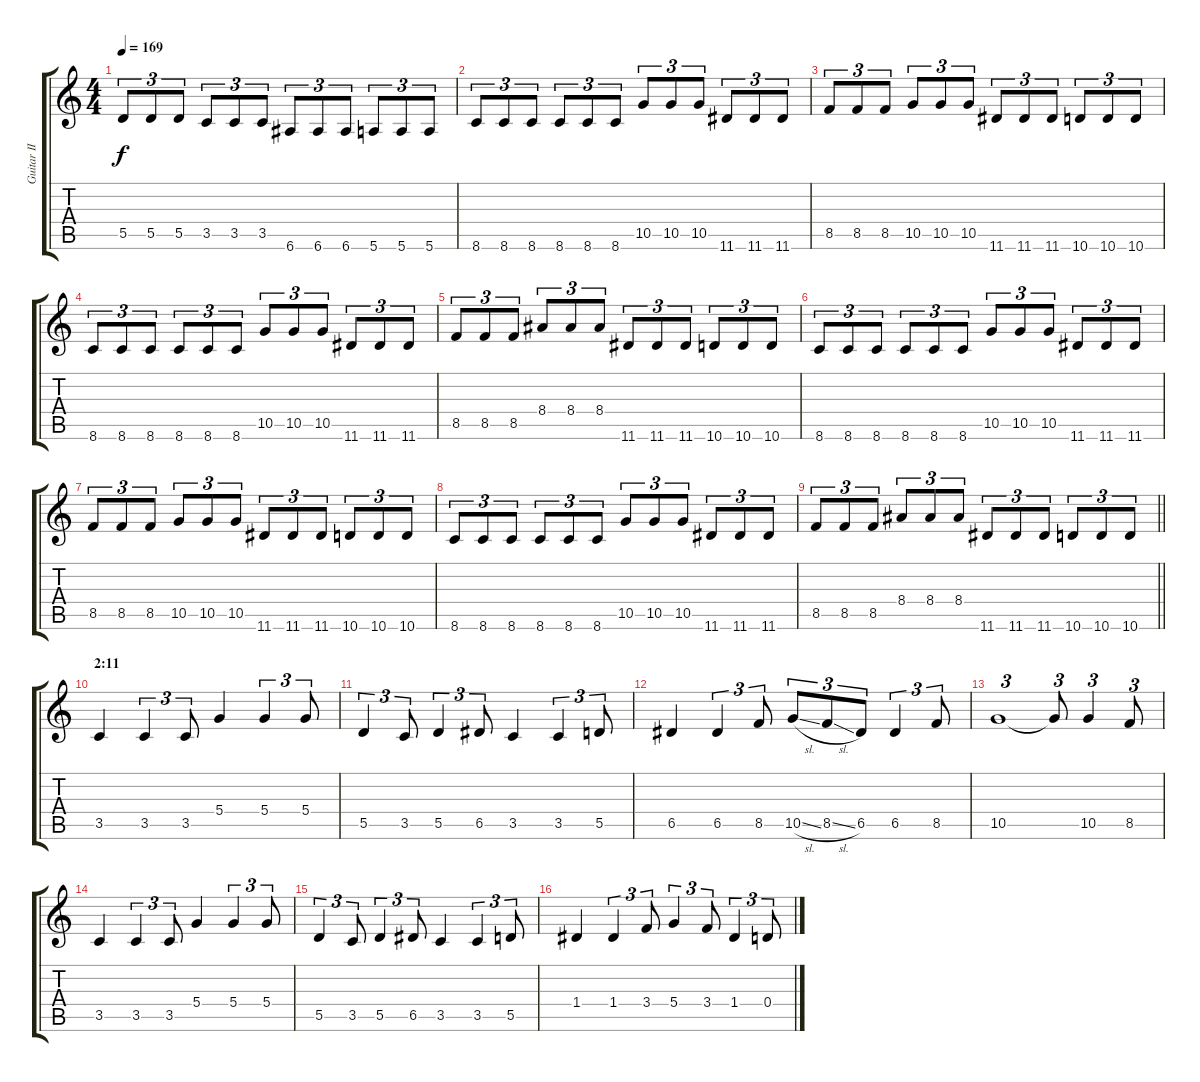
\track ("Guitar II" "Guitar II") {instrument distortionguitar}
\staff {score tabs}
\tuning (E4 B3 G3 D3 A2 E2) {hide}
\ts (4 4)
\tempo 169
\clef g2
\ks c
5.5.8{tu (3 2) dy f} 5.5.8{tu (3 2)} 5.5.8{tu (3 2)} 3.5.8{tu (3 2)} 3.5.8{tu (3 2)} 3.5.8{tu (3 2)} 6.6.8{tu (3 2)} 6.6.8{tu (3 2)} 6.6.8{tu (3 2)} 5.6.8{tu (3 2)} 5.6.8{tu (3 2)} 5.6.8{tu (3 2)} |
8.6.8{tu (3 2)} 8.6.8{tu (3 2)} 8.6.8{tu (3 2)} 8.6.8{tu (3 2)} 8.6.8{tu (3 2)} 8.6.8{tu (3 2)} 10.5.8{tu (3 2)} 10.5.8{tu (3 2)} 10.5.8{tu (3 2)} 11.6.8{tu (3 2)} 11.6.8{tu (3 2)} 11.6.8{tu (3 2)} |
8.5.8{tu (3 2)} 8.5.8{tu (3 2)} 8.5.8{tu (3 2)} 10.5.8{tu (3 2)} 10.5.8{tu (3 2)} 10.5.8{tu (3 2)} 11.6.8{tu (3 2)} 11.6.8{tu (3 2)} 11.6.8{tu (3 2)} 10.6.8{tu (3 2)} 10.6.8{tu (3 2)} 10.6.8{tu (3 2)} |
8.6.8{tu (3 2)} 8.6.8{tu (3 2)} 8.6.8{tu (3 2)} 8.6.8{tu (3 2)} 8.6.8{tu (3 2)} 8.6.8{tu (3 2)} 10.5.8{tu (3 2)} 10.5.8{tu (3 2)} 10.5.8{tu (3 2)} 11.6.8{tu (3 2)} 11.6.8{tu (3 2)} 11.6.8{tu (3 2)} |
8.5.8{tu (3 2)} 8.5.8{tu (3 2)} 8.5.8{tu (3 2)} 8.4.8{tu (3 2)} 8.4.8{tu (3 2)} 8.4.8{tu (3 2)} 11.6.8{tu (3 2)} 11.6.8{tu (3 2)} 11.6.8{tu (3 2)} 10.6.8{tu (3 2)} 10.6.8{tu (3 2)} 10.6.8{tu (3 2)} |
8.6.8{tu (3 2)} 8.6.8{tu (3 2)} 8.6.8{tu (3 2)} 8.6.8{tu (3 2)} 8.6.8{tu (3 2)} 8.6.8{tu (3 2)} 10.5.8{tu (3 2)} 10.5.8{tu (3 2)} 10.5.8{tu (3 2)} 11.6.8{tu (3 2)} 11.6.8{tu (3 2)} 11.6.8{tu (3 2)} |
8.5.8{tu (3 2)} 8.5.8{tu (3 2)} 8.5.8{tu (3 2)} 10.5.8{tu (3 2)} 10.5.8{tu (3 2)} 10.5.8{tu (3 2)} 11.6.8{tu (3 2)} 11.6.8{tu (3 2)} 11.6.8{tu (3 2)} 10.6.8{tu (3 2)} 10.6.8{tu (3 2)} 10.6.8{tu (3 2)} |
8.6.8{tu (3 2)} 8.6.8{tu (3 2)} 8.6.8{tu (3 2)} 8.6.8{tu (3 2)} 8.6.8{tu (3 2)} 8.6.8{tu (3 2)} 10.5.8{tu (3 2)} 10.5.8{tu (3 2)} 10.5.8{tu (3 2)} 11.6.8{tu (3 2)} 11.6.8{tu (3 2)} 11.6.8{tu (3 2)} |
\barLineRight lightlight
8.5.8{tu (3 2)} 8.5.8{tu (3 2)} 8.5.8{tu (3 2)} 8.4.8{tu (3 2)} 8.4.8{tu (3 2)} 8.4.8{tu (3 2)} 11.6.8{tu (3 2)} 11.6.8{tu (3 2)} 11.6.8{tu (3 2)} 10.6.8{tu (3 2)} 10.6.8{tu (3 2)} 10.6.8{tu (3 2)} |
\section ("" "2:11")
3.5.4 3.5.4{tu (3 2)} 3.5.8{tu (3 2)} 5.4.4 5.4.4{tu (3 2)} 5.4.8{tu (3 2)} |
5.5.4{tu (3 2)} 3.5.8{tu (3 2)} 5.5.4{tu (3 2)} 6.5.8{tu (3 2)} 3.5.4 3.5.4{tu (3 2)} 5.5.8{tu (3 2)} |
6.5.4 6.5.4{tu (3 2)} 8.5.8{tu (3 2)} 10.5{sl}.8{tu (3 2)} 8.5{sl}.8{tu (3 2)} 6.5.8{tu (3 2)} 6.5.4{tu (3 2)} 8.5.8{tu (3 2)} |
10.5.1{tu (3 2)} 10.5{t}.8{tu (3 2)} 10.5.4{tu (3 2)} 8.5.8{tu (3 2)} |
3.5.4 3.5.4{tu (3 2)} 3.5.8{tu (3 2)} 5.4.4 5.4.4{tu (3 2)} 5.4.8{tu (3 2)} |
5.5.4{tu (3 2)} 3.5.8{tu (3 2)} 5.5.4{tu (3 2)} 6.5.8{tu (3 2)} 3.5.4 3.5.4{tu (3 2)} 5.5.8{tu (3 2)} |
1.4.4 1.4.4{tu (3 2)} 3.4.8{tu (3 2)} 5.4.4{tu (3 2)} 3.4.8{tu (3 2)} 1.4.4{tu (3 2)} 0.4.8{tu (3 2)}
